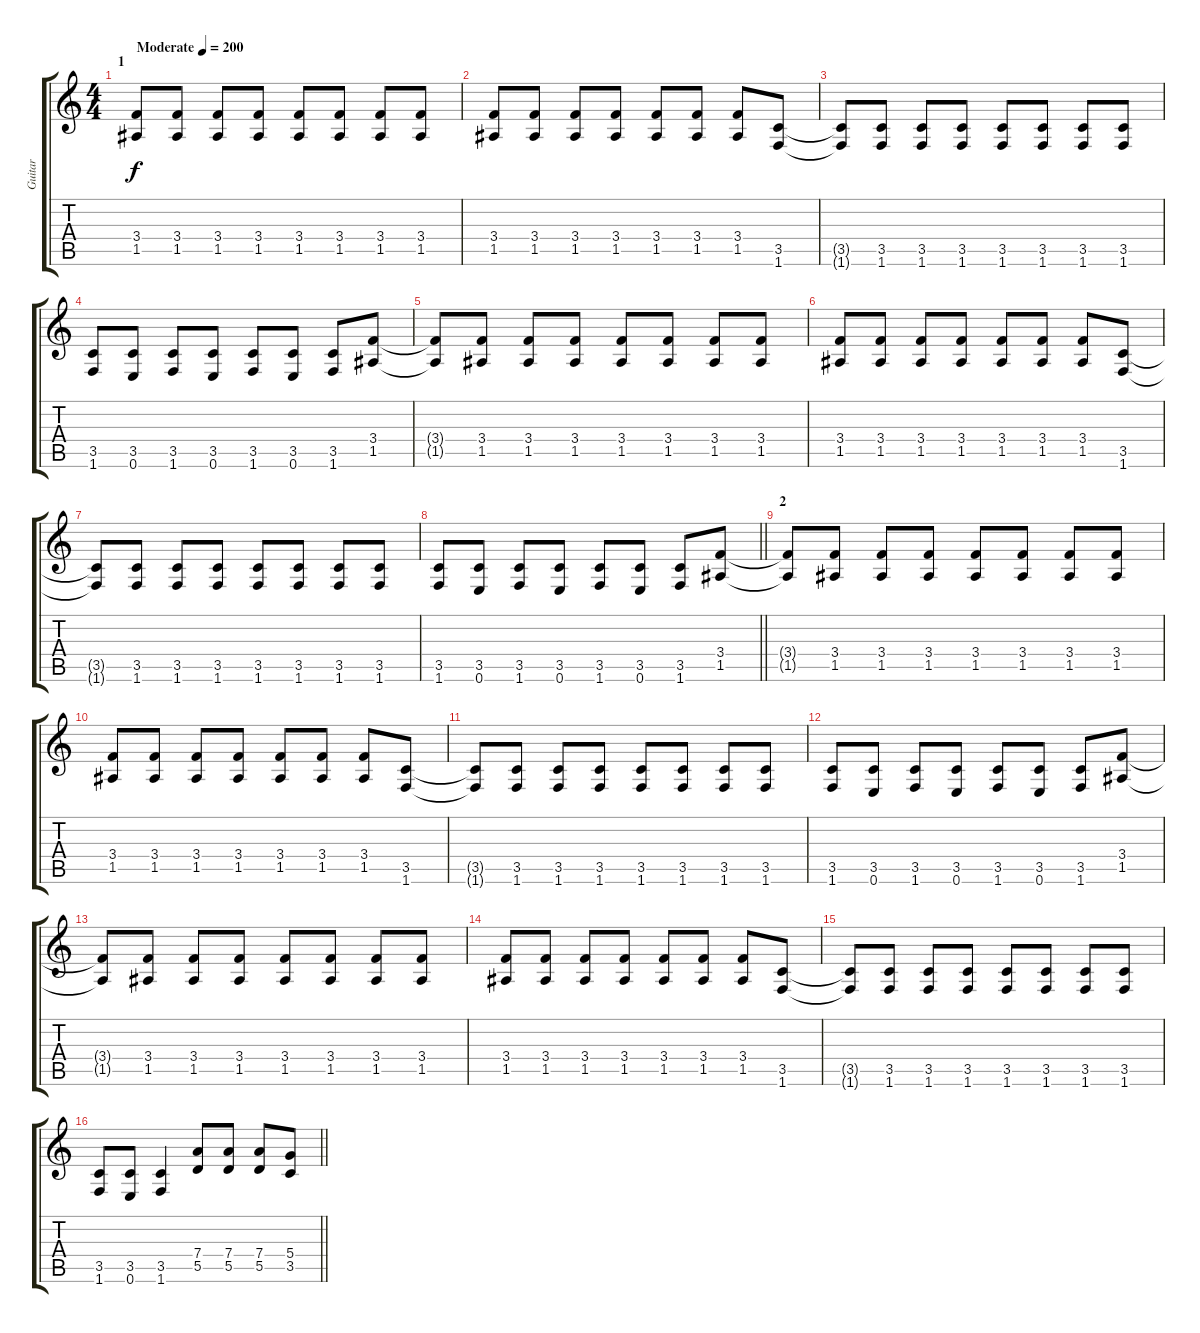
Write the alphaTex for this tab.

\track ("Guitar" "Guitar") {instrument overdrivenguitar}
\staff {score tabs}
\tuning (E4 B3 G3 D3 A2 E2) {hide}
\ts (4 4)
\section ("" "1")
\tempo (200 "Moderate")
\clef g2
\ks c
(3.4 1.5).8{dy f instrument overdrivenguitar} (3.4 1.5).8 (3.4 1.5).8 (3.4 1.5).8 (3.4 1.5).8 (3.4 1.5).8 (3.4 1.5).8 (3.4 1.5).8 |
(3.4 1.5).8 (3.4 1.5).8 (3.4 1.5).8 (3.4 1.5).8 (3.4 1.5).8 (3.4 1.5).8 (3.4 1.5).8 (3.5 1.6).8 |
(3.5{t} 1.6{t}).8 (3.5 1.6).8 (3.5 1.6).8 (3.5 1.6).8 (3.5 1.6).8 (3.5 1.6).8 (3.5 1.6).8 (3.5 1.6).8 |
(3.5 1.6).8 (3.5 0.6).8 (3.5 1.6).8 (3.5 0.6).8 (3.5 1.6).8 (3.5 0.6).8 (3.5 1.6).8 (3.4 1.5).8 |
(3.4{t} 1.5{t}).8 (3.4 1.5).8 (3.4 1.5).8 (3.4 1.5).8 (3.4 1.5).8 (3.4 1.5).8 (3.4 1.5).8 (3.4 1.5).8 |
(3.4 1.5).8 (3.4 1.5).8 (3.4 1.5).8 (3.4 1.5).8 (3.4 1.5).8 (3.4 1.5).8 (3.4 1.5).8 (3.5 1.6).8 |
(3.5{t} 1.6{t}).8 (3.5 1.6).8 (3.5 1.6).8 (3.5 1.6).8 (3.5 1.6).8 (3.5 1.6).8 (3.5 1.6).8 (3.5 1.6).8 |
\barLineRight lightlight
(3.5 1.6).8 (3.5 0.6).8 (3.5 1.6).8 (3.5 0.6).8 (3.5 1.6).8 (3.5 0.6).8 (3.5 1.6).8 (3.4 1.5).8 |
\section ("" "2")
(3.4{t} 1.5{t}).8 (3.4 1.5).8 (3.4 1.5).8 (3.4 1.5).8 (3.4 1.5).8 (3.4 1.5).8 (3.4 1.5).8 (3.4 1.5).8 |
(3.4 1.5).8 (3.4 1.5).8 (3.4 1.5).8 (3.4 1.5).8 (3.4 1.5).8 (3.4 1.5).8 (3.4 1.5).8 (3.5 1.6).8 |
(3.5{t} 1.6{t}).8 (3.5 1.6).8 (3.5 1.6).8 (3.5 1.6).8 (3.5 1.6).8 (3.5 1.6).8 (3.5 1.6).8 (3.5 1.6).8 |
(3.5 1.6).8 (3.5 0.6).8 (3.5 1.6).8 (3.5 0.6).8 (3.5 1.6).8 (3.5 0.6).8 (3.5 1.6).8 (3.4 1.5).8 |
(3.4{t} 1.5{t}).8 (3.4 1.5).8 (3.4 1.5).8 (3.4 1.5).8 (3.4 1.5).8 (3.4 1.5).8 (3.4 1.5).8 (3.4 1.5).8 |
(3.4 1.5).8 (3.4 1.5).8 (3.4 1.5).8 (3.4 1.5).8 (3.4 1.5).8 (3.4 1.5).8 (3.4 1.5).8 (3.5 1.6).8 |
(3.5{t} 1.6{t}).8 (3.5 1.6).8 (3.5 1.6).8 (3.5 1.6).8 (3.5 1.6).8 (3.5 1.6).8 (3.5 1.6).8 (3.5 1.6).8 |
\barLineRight lightlight
(3.5 1.6).8 (3.5 0.6).8 (3.5 1.6).4 (7.4 5.5).8 (7.4 5.5).8 (7.4 5.5).8 (5.4 3.5).8
